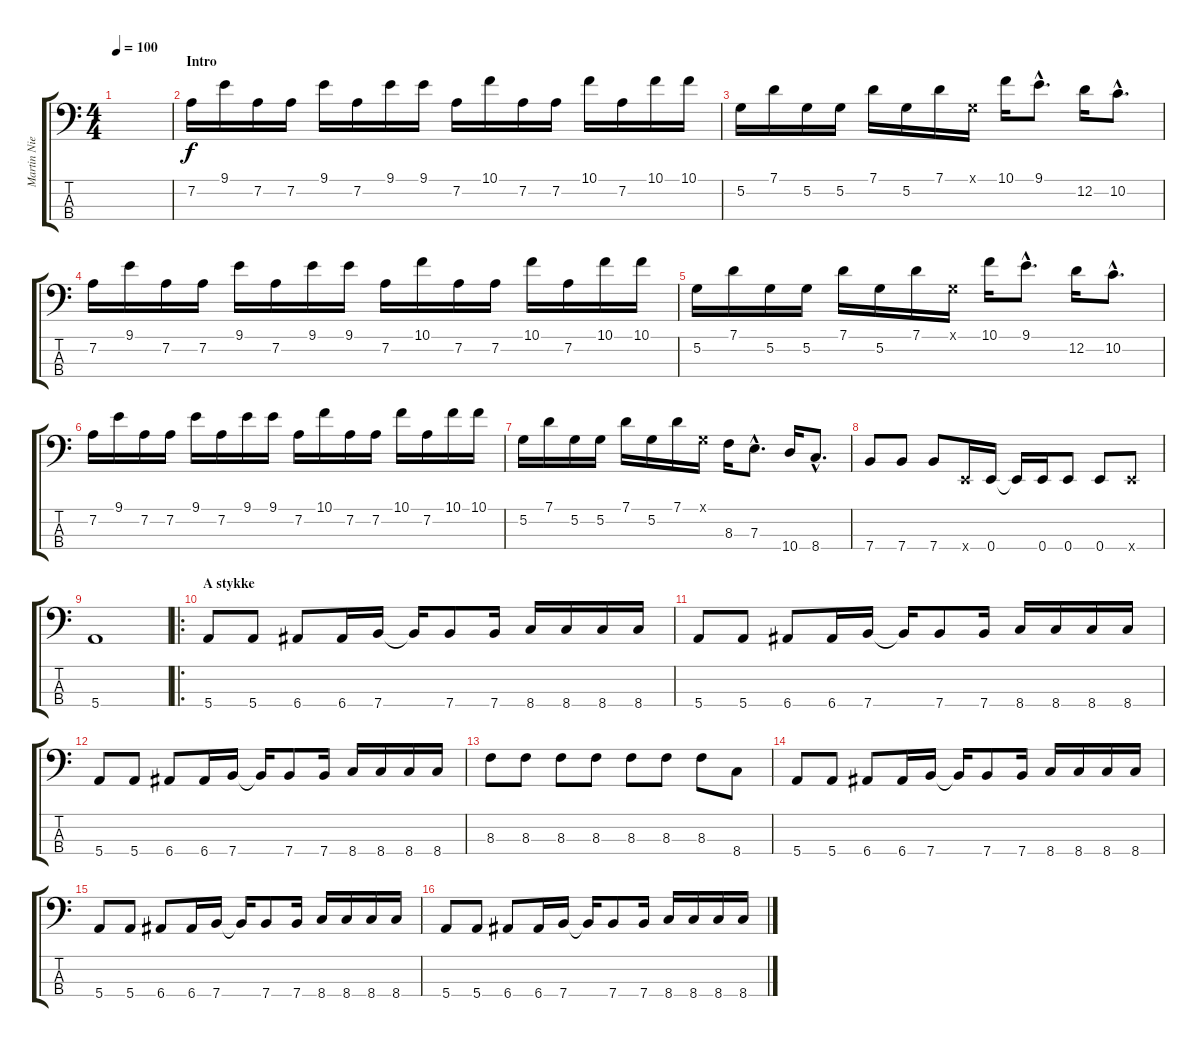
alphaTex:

\track ("Martin Nielsen (Bass)" "Martin Nie") {instrument electricbasspick}
\staff {score tabs}
\tuning (G2 D2 A1 E1) {hide}
\ts (4 4)
\tempo 100
\clef f4
\ks c
|
\section ("" "Intro")
7.2.16 9.1.16 7.2.16 7.2.16 9.1.16 7.2.16 9.1.16 9.1.16 7.2.16 10.1.16 7.2.16 7.2.16 10.1.16 7.2.16 10.1.16 10.1.16 |
5.2.16 7.1.16 5.2.16 5.2.16 7.1.16 5.2.16 7.1.16 0.1{x}.16 10.1.16 9.1{hac}.8{d} 12.2.16 10.2{hac}.8{d} |
7.2.16 9.1.16 7.2.16 7.2.16 9.1.16 7.2.16 9.1.16 9.1.16 7.2.16 10.1.16 7.2.16 7.2.16 10.1.16 7.2.16 10.1.16 10.1.16 |
5.2.16 7.1.16 5.2.16 5.2.16 7.1.16 5.2.16 7.1.16 0.1{x}.16 10.1.16 9.1{hac}.8{d} 12.2.16 10.2{hac}.8{d} |
7.2.16 9.1.16 7.2.16 7.2.16 9.1.16 7.2.16 9.1.16 9.1.16 7.2.16 10.1.16 7.2.16 7.2.16 10.1.16 7.2.16 10.1.16 10.1.16 |
5.2.16 7.1.16 5.2.16 5.2.16 7.1.16 5.2.16 7.1.16 0.1{x}.16 8.3.16 7.3{hac}.8{d} 10.4.16 8.4{hac}.8{d} |
7.4.8 7.4.8 7.4.8 0.4{x}.16 0.4.16 0.4{t}.16 0.4.16 0.4.8 0.4.8 0.4{x}.8 |
5.4.1 |
\ro
\section ("" "A stykke")
5.4.8 5.4.8 6.4.8 6.4.16 7.4.16 7.4{t}.16 7.4.8 7.4.16 8.4.16 8.4.16 8.4.16 8.4.16 |
5.4.8 5.4.8 6.4.8 6.4.16 7.4.16 7.4{t}.16 7.4.8 7.4.16 8.4.16 8.4.16 8.4.16 8.4.16 |
5.4.8 5.4.8 6.4.8 6.4.16 7.4.16 7.4{t}.16 7.4.8 7.4.16 8.4.16 8.4.16 8.4.16 8.4.16 |
8.3.8 8.3.8 8.3.8 8.3.8 8.3.8 8.3.8 8.3.8 8.4.8 |
5.4.8 5.4.8 6.4.8 6.4.16 7.4.16 7.4{t}.16 7.4.8 7.4.16 8.4.16 8.4.16 8.4.16 8.4.16 |
5.4.8 5.4.8 6.4.8 6.4.16 7.4.16 7.4{t}.16 7.4.8 7.4.16 8.4.16 8.4.16 8.4.16 8.4.16 |
5.4.8 5.4.8 6.4.8 6.4.16 7.4.16 7.4{t}.16 7.4.8 7.4.16 8.4.16 8.4.16 8.4.16 8.4.16
